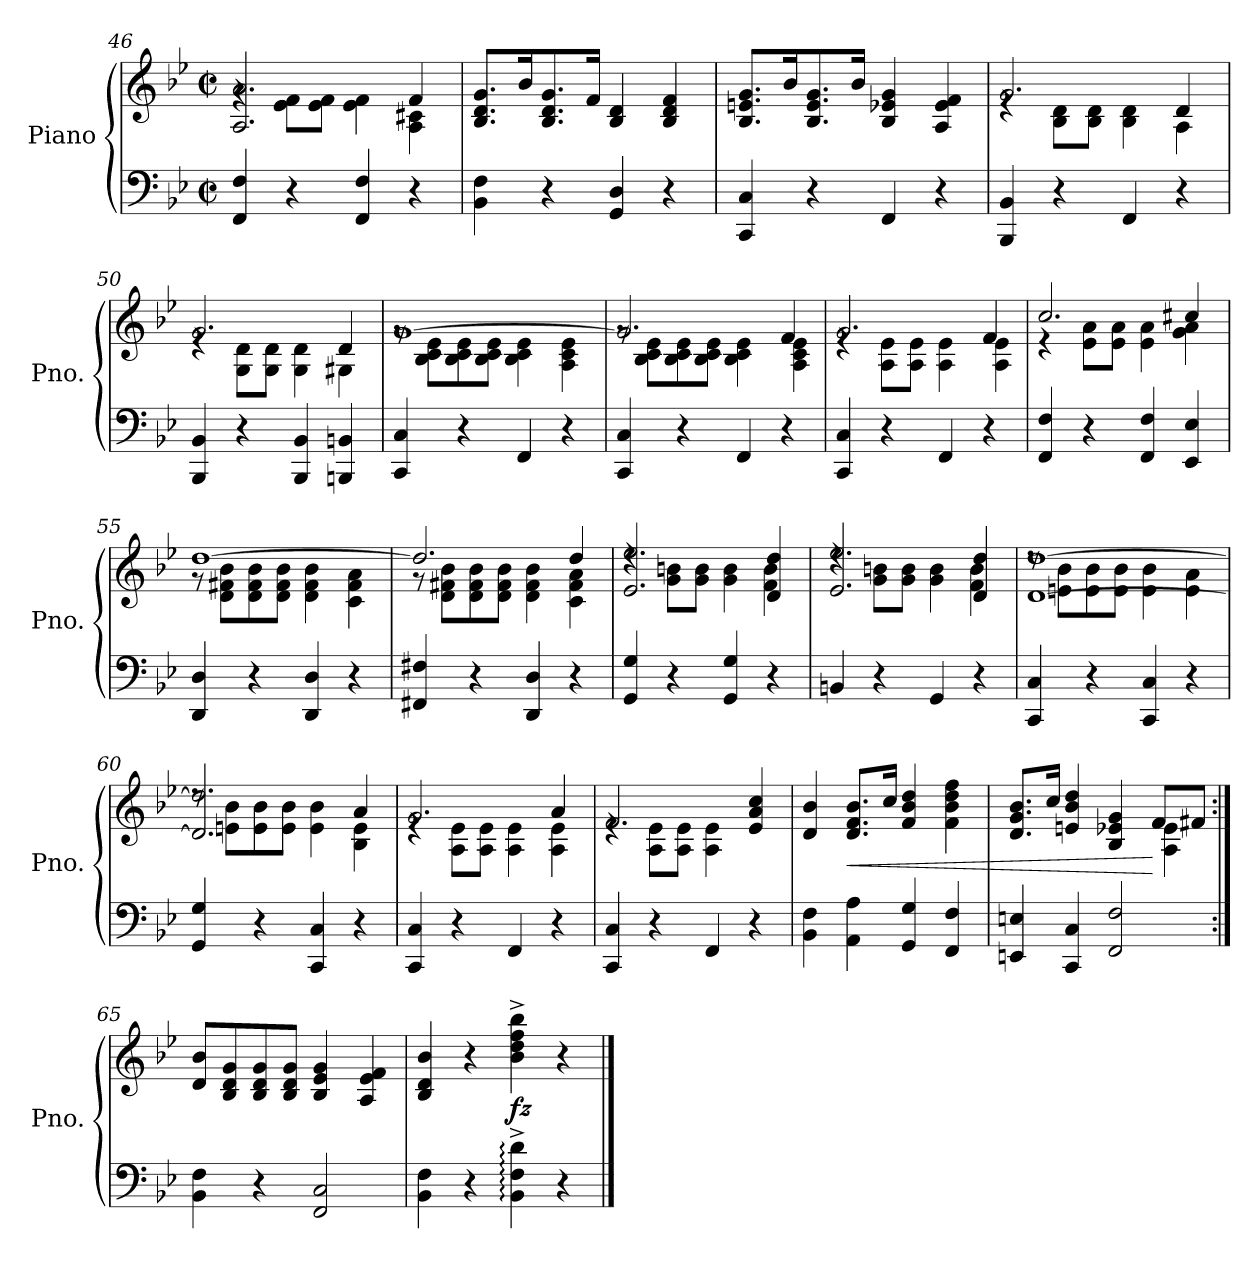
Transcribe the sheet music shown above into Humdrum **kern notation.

**kern	**kern	**dynam
*part1	*part1	*part1
*staff2	*staff1	*staff1/2
*I"Piano	*	*
*I'Pno.	*	*
*clefF4	*clefG2	*
*k[b-e-]	*k[b-e-]	*
*M2/2	*M2/2	*
*met(c|)	*met(c|)	*
=46	=46	=46
*	*^	*
4FF/ 4F/	2.A/ 2.a/	4rg	.
4r	.	8e-\ 8f\L	.
.	.	8e-\ 8f\J	.
4FF/ 4F/	.	4e-\ 4f\	.
4r	4f/	4A\ 4c#X\	.
*	*v	*v	*
=47	=47	=47
4BB-\ 4F\	8.B-/ 8.d/ 8.g/L	.
.	16b-/K	.
4r	8.B-/ 8.d/ 8.g/	.
.	16f/Jk	.
4GG/ 4D/	4B-/ 4d/	.
4r	4B-/ 4d/ 4f/	.
!!LO:LB:g=z
=48	=48	=48
4CC/ 4C/	8.B-/ 8.en/ 8.g/L	.
.	16b-/K	.
4r	8.B-/ 8.e/ 8.g/	.
.	16b-/Jk	.
4FF/	4B-/ 4e-X/ 4g/	.
4r	4A/ 4e-/ 4f/	.
=49	=49	=49
*	*^	*
4BBB-/ 4BB-/	2.g/	4re	.
4r	.	8B-\ 8d\L	.
.	.	8B-\ 8d\J	.
4FF/	.	4B-\ 4d\	.
4r	4d/	4A\	.
=50	=50	=50	=50
4BBB-/ 4BB-/	2.g/	4re	.
4r	.	8G\ 8d\L	.
.	.	8G\ 8d\J	.
4BBB-/ 4BB-/	.	4G\ 4d\	.
4BBBn/ 4BBn/	4d/	4G#X\	.
=51	=51	=51	=51
4CC/ 4C/	[1g	8rg	.
.	.	8B-\ 8c\ 8e-\L	.
4r	.	8B-\ 8c\ 8e-\	.
.	.	8B-\ 8c\ 8e-\J	.
4FF/	.	4B-\ 4c\ 4e-\	.
4r	.	4A\ 4c\ 4e-\	.
=52	=52	=52	=52
4CC/ 4C/	2.g/]	8rg	.
.	.	8B-\ 8c\ 8e-\L	.
4r	.	8B-\ 8c\ 8e-\	.
.	.	8B-\ 8c\ 8e-\J	.
4FF/	.	4B-\ 4c\ 4e-\	.
4r	4f/	4A\ 4c\ 4e-\	.
!!LO:LB:g=z	!!
=53	=53	=53	=53
4CC/ 4C/	2.g/	4re	.
4r	.	8A\ 8e-\L	.
.	.	8A\ 8e-\J	.
4FF/	.	4A\ 4e-\	.
4r	4f/	4A\ 4e-\	.
=54	=54	=54	=54
4FF/ 4F/	2.cc/	4r	.
4r	.	8e-\ 8a\L	.
.	.	8e-\ 8a\J	.
4FF/ 4F/	.	4e-\ 4a\	.
4EE-/ 4E-/	4cc#X/	4g\ 4a\	.
=55	=55	=55	=55
4DD/ 4D/	[1dd	8r	.
.	.	8d\ 8f#X\ 8b-\L	.
4r	.	8d\ 8f#\ 8b-\	.
.	.	8d\ 8f#\ 8b-\J	.
4DD/ 4D/	.	4d\ 4f#\ 4b-\	.
4r	.	4c\ 4f#\ 4a\	.
=56	=56	=56	=56
4FF#X/ 4F#X/	2.dd/]	8r	.
.	.	8d\ 8f#X\ 8b-\L	.
4r	.	8d\ 8f#\ 8b-\	.
.	.	8d\ 8f#\ 8b-\J	.
4DD/ 4D/	.	4d\ 4f#\ 4b-\	.
4r	4dd/	4c\ 4f#\ 4a\	.
=57	=57	=57	=57
4GG/ 4G/	2.e-/ 2.ee-/	4rdd	.
4r	.	8g\ 8bn\L	.
.	.	8g\ 8b\J	.
4GG/ 4G/	.	4g\ 4b\	.
4r	4d/ 4dd/	4f\ 4b\	.
=58	=58	=58	=58
4BBn/	2.e-/ 2.ee-/	4rdd	.
4r	.	8g\ 8bn\L	.
.	.	8g\ 8b\J	.
4GG/	.	4g\ 4b\	.
4r	4d/ 4dd/	4f\ 4b\	.
!!LO:PB:g=z	!!
=59	=59	=59	=59
4CC/ 4C/	[1d [1dd	8rdd	.
.	.	8en\ 8b-\L	.
4r	.	8e\ 8b-\	.
.	.	8e\ 8b-\J	.
4CC/ 4C/	.	4e\ 4b-\	.
4r	.	4e\ 4a\	.
=60	=60	=60	=60
4GG/ 4G/	2.d/] 2.dd/]	8rdd	.
.	.	8en\ 8b-\L	.
4r	.	8e\ 8b-\	.
.	.	8e\ 8b-\J	.
4CC/ 4C/	.	4e\ 4b-\	.
4r	4a/	4B-\ 4e\	.
=61	=61	=61	=61
4CC/ 4C/	2.g/	4re	.
4r	.	8A\ 8e-\L	.
.	.	8A\ 8e-\J	.
4FF/	.	4A\ 4e-\	.
4r	4a/	4A\ 4e-\	.
=62	=62	=62	=62
4CC/ 4C/	2.f/	4re	.
4r	.	8A\ 8e-\L	.
.	.	8A\ 8e-\J	.
4FF/	.	4A\ 4e-\	.
4r	4e-/ 4a/ 4cc/	4ryy	.
*	*v	*v	*
=63	=63	=63
4BB-\ 4F\	4d/ 4b-/	.
!	!	!LO:HP:b
4AA\ 4A\	8.d/ 8.f/ 8.b-/L	<
.	16cc/Jk	.
4GG/ 4G/	4f/ 4b-/ 4dd/	.
4FF/ 4F/	4f\ 4b-\ 4dd\ 4ff\	.
!!LO:LB:g=z
=64	=64	=64
*	*^	*
4EEn/ 4En/	8.d/ 8.g/ 8.b-/L	2.ryy	.
.	16cc/Jk	.	.
4CC/ 4C/	4en/ 4b-/ 4dd/	.	.
2FF/ 2F/	4B-/ 4e-X/ 4g/	.	.
.	8f/L	4A\ 4e-\	[
.	8f#X/J	.	.
*	*v	*v	*
=65:|!	=65:|!	=65:|!
4BB-\ 4F\	8d/ 8b-/L	.
.	8B-/ 8d/ 8g/	.
4r	8B-/ 8d/ 8g/	.
.	8B-/ 8d/ 8g/J	.
2FF/ 2C/	4B-/ 4e-/ 4g/	.
.	4A/ 4e-/ 4f/	.
=66	=66	=66
4BB-\ 4F\	4B-/ 4d/ 4b-/	.
4r	4r	.
!	!	!LO:DY:b
4BB-\:^ 4F\:^ 4d\:^	4b-\^ 4dd\^ 4ff\^ 4bb-\^	fz
4r	4r	.
==	==	==
*-	*-	*-
